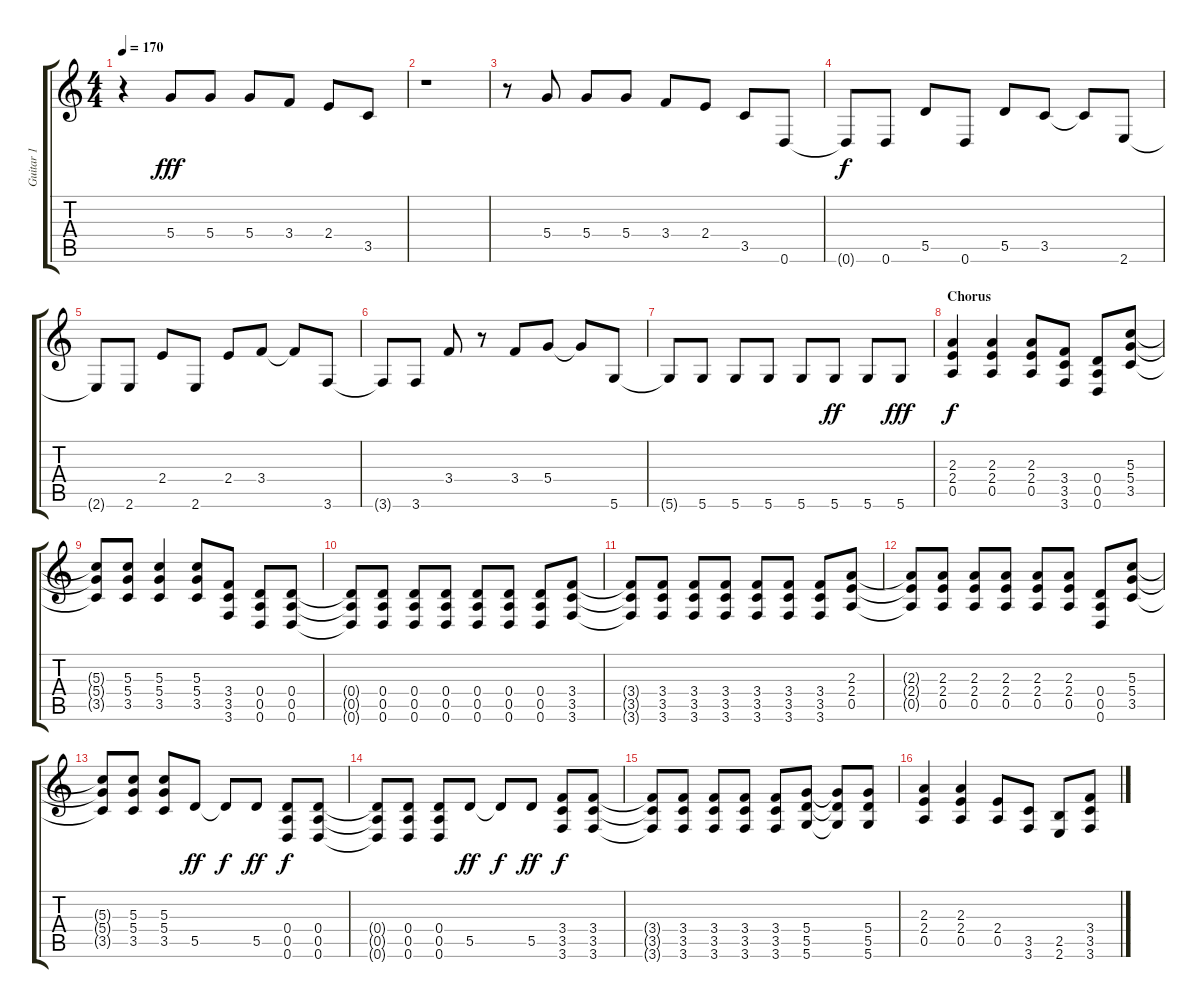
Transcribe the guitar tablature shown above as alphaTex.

\track ("Guitar 1" "Guitar 1") {instrument overdrivenguitar}
\staff {score tabs}
\tuning (E4 B3 G3 D3 A2 D2) {hide}
\ts (4 4)
\tempo 170
\clef g2
\ks c
r.4{dy f} 5.4.8{dy fff} 5.4.8 5.4.8 3.4.8 2.4.8 3.5.8 |
r.1 |
r.8 5.4.8 5.4.8 5.4.8 3.4.8 2.4.8 3.5.8 0.6.8 |
0.6{t}.8{dy f} 0.6.8 5.5.8 0.6.8 5.5.8 3.5.8 3.5{t}.8 2.6.8 |
2.6{t}.8 2.6.8 2.4.8 2.6.8 2.4.8 3.4.8 3.4{t}.8 3.6.8 |
3.6{t}.8 3.6.8 3.4.8 r.8 3.4.8 5.4.8 5.4{t}.8 5.6.8 |
5.6{t}.8 5.6.8 5.6.8 5.6.8 5.6.8 5.6.8{dy ff} 5.6.8 5.6.8{dy fff} |
\section ("" "Chorus")
(2.3 2.4 0.5).4{dy f} (2.3 2.4 0.5).4 (2.3 2.4 0.5).8 (3.4 3.5 3.6).8 (0.4 0.5 0.6).8 (5.3 5.4 3.5).8 |
(5.3{t} 5.4{t} 3.5{t}).8 (5.3 5.4 3.5).8 (5.3 5.4 3.5).4 (5.3 5.4 3.5).8 (3.4 3.5 3.6).8 (0.4 0.5 0.6).8 (0.4 0.5 0.6).8 |
(0.4{t} 0.5{t} 0.6{t}).8 (0.4 0.5 0.6).8 (0.4 0.5 0.6).8 (0.4 0.5 0.6).8 (0.4 0.5 0.6).8 (0.4 0.5 0.6).8 (0.4 0.5 0.6).8 (3.4 3.5 3.6).8 |
(3.4{t} 3.5{t} 3.6{t}).8 (3.4 3.5 3.6).8 (3.4 3.5 3.6).8 (3.4 3.5 3.6).8 (3.4 3.5 3.6).8 (3.4 3.5 3.6).8 (3.4 3.5 3.6).8 (2.3 2.4 0.5).8 |
(2.3{t} 2.4{t} 0.5{t}).8 (2.3 2.4 0.5).8 (2.3 2.4 0.5).8 (2.3 2.4 0.5).8 (2.3 2.4 0.5).8 (2.3 2.4 0.5).8 (0.4 0.5 0.6).8 (5.3 5.4 3.5).8 |
(5.3{t} 5.4{t} 3.5{t}).8 (5.3 5.4 3.5).8 (5.3 5.4 3.5).8 5.5.8{dy ff} 5.5{t}.8{dy f} 5.5.8{dy ff} (0.4 0.5 0.6).8{dy f} (0.4 0.5 0.6).8 |
(0.4{t} 0.5{t} 0.6{t}).8 (0.4 0.5 0.6).8 (0.4 0.5 0.6).8 5.5.8{dy ff} 5.5{t}.8{dy f} 5.5.8{dy ff} (3.4 3.5 3.6).8{dy f} (3.4 3.5 3.6).8 |
(3.4{t} 3.5{t} 3.6{t}).8 (3.4 3.5 3.6).8 (3.4 3.5 3.6).8 (3.4 3.5 3.6).8 (3.4 3.5 3.6).8 (5.4 5.5 5.6).8 (5.4{t} 5.5{t} 5.6{t}).8 (5.4 5.5 5.6).8 |
(2.3 2.4 0.5).4 (2.3 2.4 0.5).4 (2.4 0.5).8 (3.5 3.6).8 (2.5 2.6).8 (3.4 3.5 3.6).8
